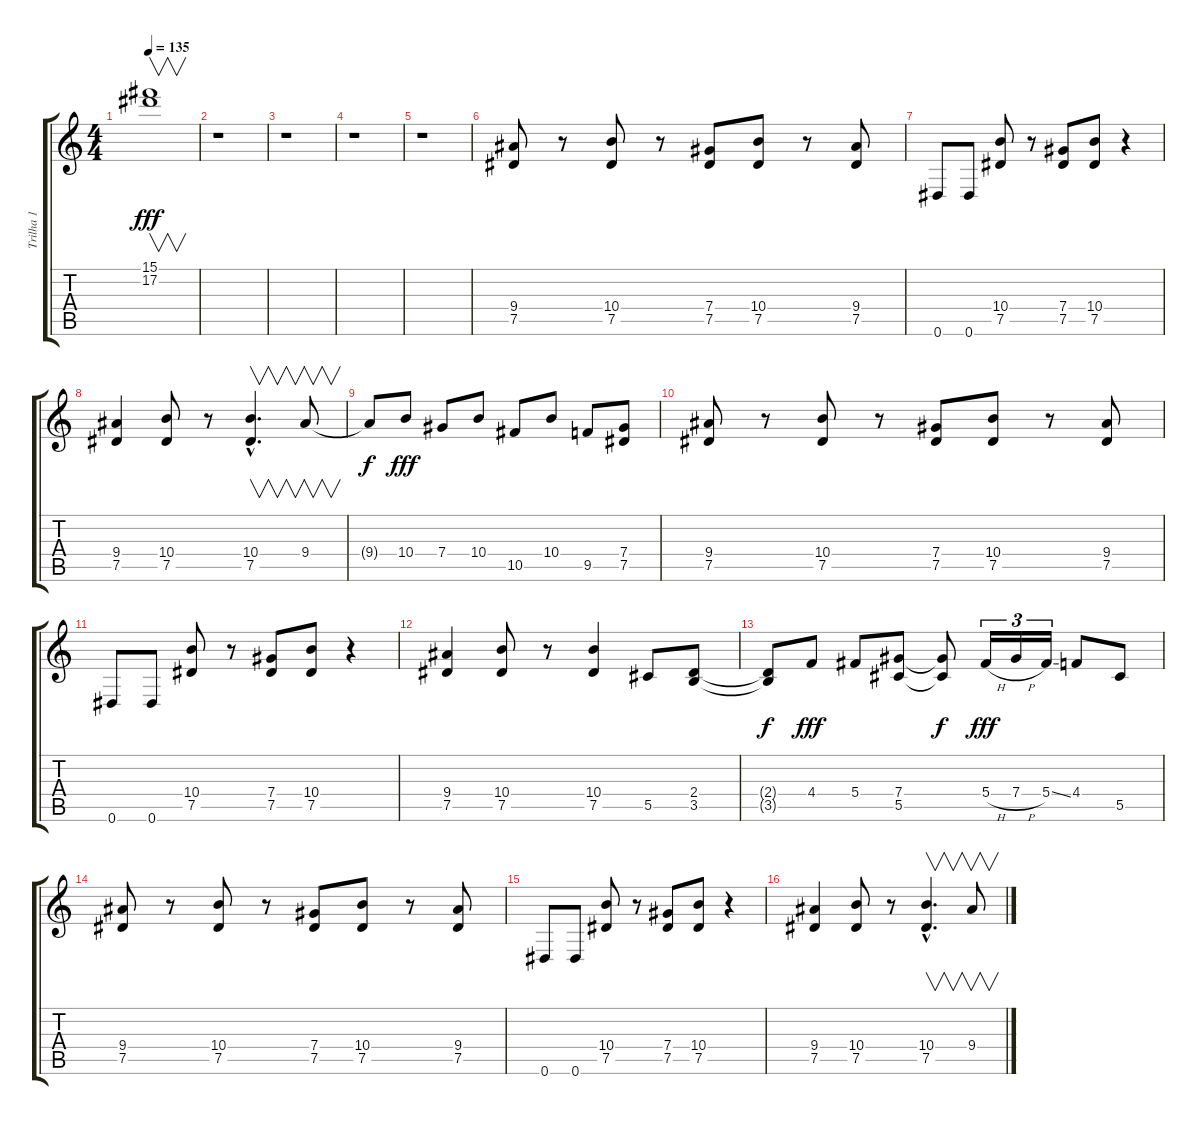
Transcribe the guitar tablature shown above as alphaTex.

\track ("Trilha 1" "Trilha 1") {instrument overdrivenguitar}
\staff {score tabs}
\tuning (Eb4 Bb3 Gb3 Db3 Ab2 Eb2) {hide}
\ts (4 4)
\tempo 135
\clef g2
\ks c
(15.1 17.2).1{v dy fff} |
r.1 |
r.1 |
r.1 |
r.1 |
(9.4 7.5).8 r.8 (10.4 7.5).8 r.8 (7.4 7.5).8 (10.4 7.5).8 r.8 (9.4 7.5).8 |
0.6.8 0.6.8 (10.4 7.5).8 r.8 (7.4 7.5).8 (10.4 7.5).8 r.4 |
(9.4 7.5).4 (10.4 7.5).8 r.8 (10.4{hac} 7.5{hac}).4{v d} 9.4.8{v} |
9.4{t}.8{dy f} 10.4.8{dy fff} 7.4.8 10.4.8 10.5.8 10.4.8 9.5.8 (7.4 7.5).8 |
(9.4 7.5).8 r.8 (10.4 7.5).8 r.8 (7.4 7.5).8 (10.4 7.5).8 r.8 (9.4 7.5).8 |
0.6.8 0.6.8 (10.4 7.5).8 r.8 (7.4 7.5).8 (10.4 7.5).8 r.4 |
(9.4 7.5).4 (10.4 7.5).8 r.8 (10.4 7.5).4 5.5.8 (2.4 3.5).8 |
(2.4{t} 3.5{t}).8{dy f} 4.4.8{dy fff} 5.4.8 (7.4 5.5).8 (7.4{t} 5.5{t}).8{dy f} 5.4{h}.16{tu (3 2) dy fff} 7.4{h}.16{tu (3 2)} 5.4{ss}.16{tu (3 2)} 4.4.8 5.5.8 |
(9.4 7.5).8 r.8 (10.4 7.5).8 r.8 (7.4 7.5).8 (10.4 7.5).8 r.8 (9.4 7.5).8 |
0.6.8 0.6.8 (10.4 7.5).8 r.8 (7.4 7.5).8 (10.4 7.5).8 r.4 |
(9.4 7.5).4 (10.4 7.5).8 r.8 (10.4{hac} 7.5{hac}).4{v d} 9.4.8{v}
